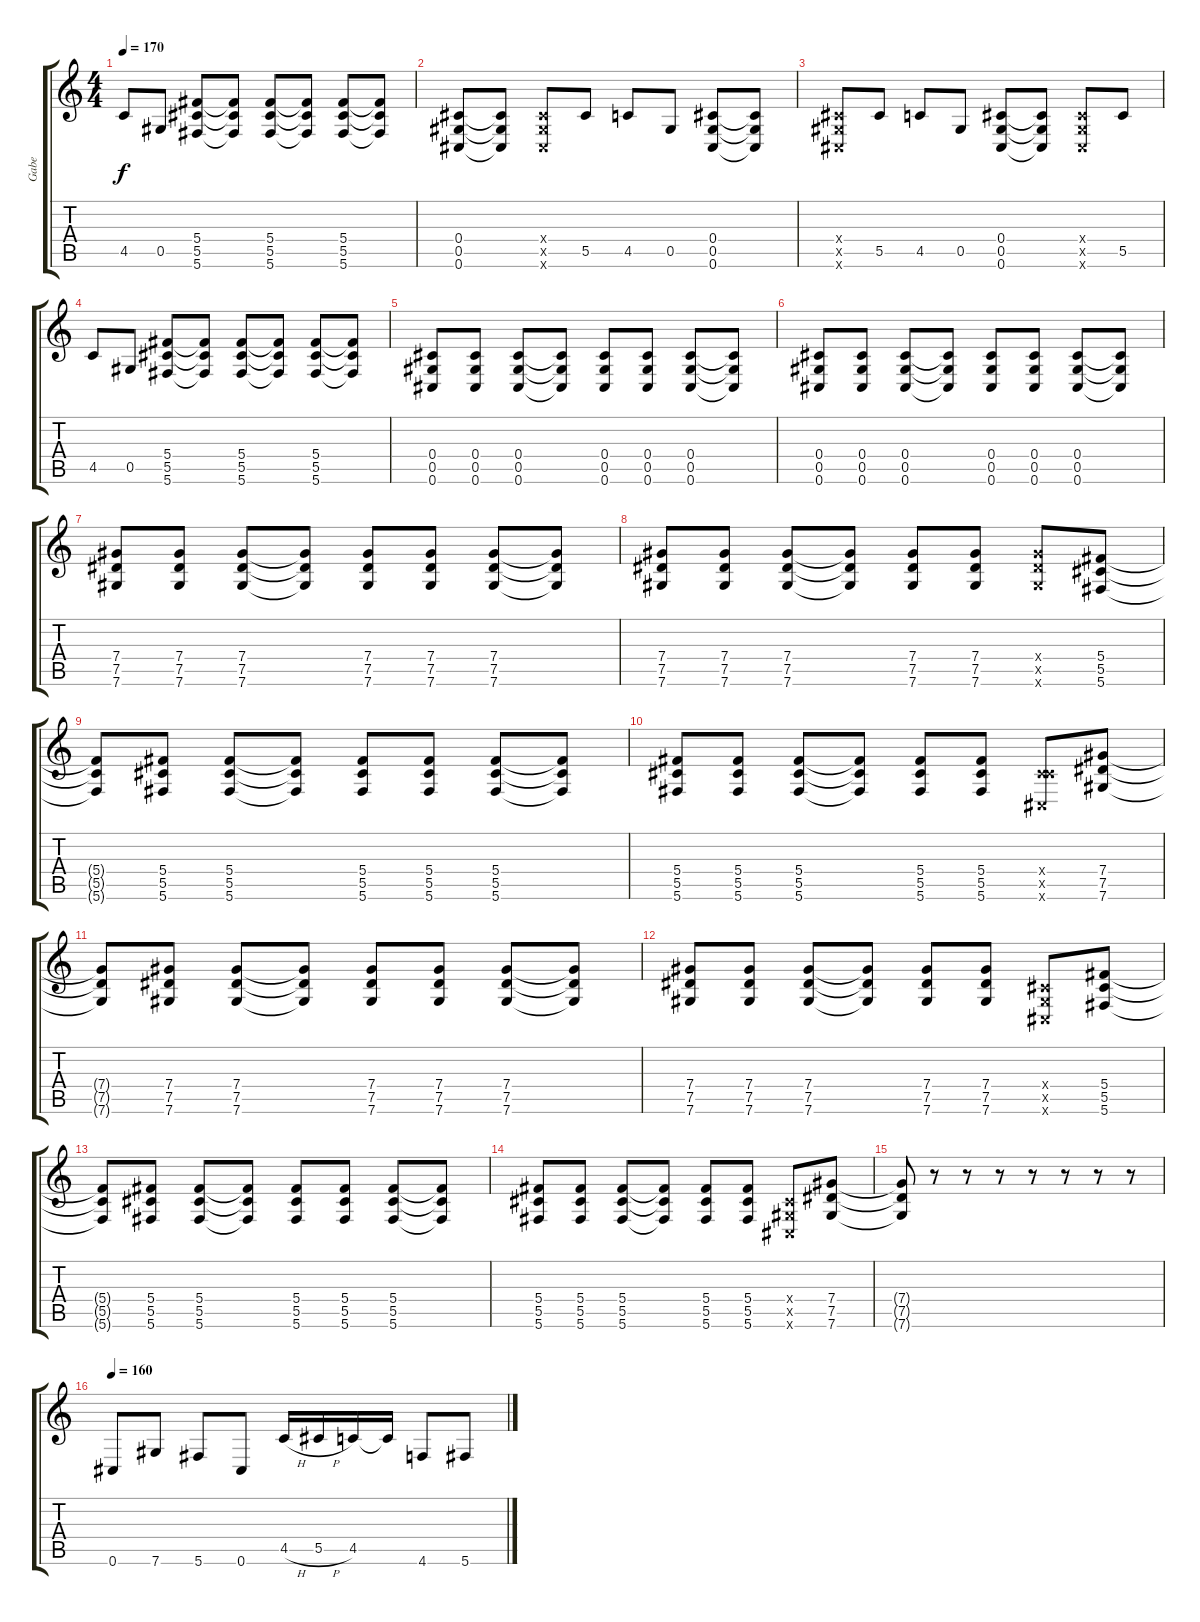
\track ("Gabe" "Gabe") {instrument distortionguitar}
\staff {score tabs}
\tuning (Eb4 Bb3 Gb3 Db3 Ab2 Db2) {hide}
\ts (4 4)
\tempo 170
\clef g2
\ks c
4.5.8{dy f} 0.5.8 (5.4 5.5 5.6).8 (5.4{t} 5.5{t} 5.6{t}).8 (5.4 5.5 5.6).8 (5.4{t} 5.5{t} 5.6{t}).8 (5.4 5.5 5.6).8 (5.4{t} 5.5{t} 5.6{t}).8 |
(0.4 0.5 0.6).8 (0.4{t} 0.5{t} 0.6{t}).8 (0.4{x} 0.5{x} 0.6{x}).8 5.5.8 4.5.8 0.5.8 (0.4 0.5 0.6).8 (0.4{t} 0.5{t} 0.6{t}).8 |
(0.4{x} 0.5{x} 0.6{x}).8 5.5.8 4.5.8 0.5.8 (0.4 0.5 0.6).8 (0.4{t} 0.5{t} 0.6{t}).8 (0.4{x} 0.5{x} 0.6{x}).8 5.5.8 |
4.5.8 0.5.8 (5.4 5.5 5.6).8 (5.4{t} 5.5{t} 5.6{t}).8 (5.4 5.5 5.6).8 (5.4{t} 5.5{t} 5.6{t}).8 (5.4 5.5 5.6).8 (5.4{t} 5.5{t} 5.6{t}).8 |
(0.4 0.5 0.6).8 (0.4 0.5 0.6).8 (0.4 0.5 0.6).8 (0.4{t} 0.5{t} 0.6{t}).8 (0.4 0.5 0.6).8 (0.4 0.5 0.6).8 (0.4 0.5 0.6).8 (0.4{t} 0.5{t} 0.6{t}).8 |
(0.4 0.5 0.6).8 (0.4 0.5 0.6).8 (0.4 0.5 0.6).8 (0.4{t} 0.5{t} 0.6{t}).8 (0.4 0.5 0.6).8 (0.4 0.5 0.6).8 (0.4 0.5 0.6).8 (0.4{t} 0.5{t} 0.6{t}).8 |
(7.4 7.5 7.6).8 (7.4 7.5 7.6).8 (7.4 7.5 7.6).8 (7.4{t} 7.5{t} 7.6{t}).8 (7.4 7.5 7.6).8 (7.4 7.5 7.6).8 (7.4 7.5 7.6).8 (7.4{t} 7.5{t} 7.6{t}).8 |
(7.4 7.5 7.6).8 (7.4 7.5 7.6).8 (7.4 7.5 7.6).8 (7.4{t} 7.5{t} 7.6{t}).8 (7.4 7.5 7.6).8 (7.4 7.5 7.6).8 (7.4{x} 7.5{x} 7.6{x}).8 (5.4 5.5 5.6).8 |
(5.4{t} 5.5{t} 5.6{t}).8 (5.4 5.5 5.6).8 (5.4 5.5 5.6).8 (5.4{t} 5.5{t} 5.6{t}).8 (5.4 5.5 5.6).8 (5.4 5.5 5.6).8 (5.4 5.5 5.6).8 (5.4{t} 5.5{t} 5.6{t}).8 |
(5.4 5.5 5.6).8 (5.4 5.5 5.6).8 (5.4 5.5 5.6).8 (5.4{t} 5.5{t} 5.6{t}).8 (5.4 5.5 5.6).8 (5.4 5.5 5.6).8 (0.4{x} 5.5{x} 0.6{x}).8 (7.4 7.5 7.6).8 |
(7.4{t} 7.5{t} 7.6{t}).8 (7.4 7.5 7.6).8 (7.4 7.5 7.6).8 (7.4{t} 7.5{t} 7.6{t}).8 (7.4 7.5 7.6).8 (7.4 7.5 7.6).8 (7.4 7.5 7.6).8 (7.4{t} 7.5{t} 7.6{t}).8 |
(7.4 7.5 7.6).8 (7.4 7.5 7.6).8 (7.4 7.5 7.6).8 (7.4{t} 7.5{t} 7.6{t}).8 (7.4 7.5 7.6).8 (7.4 7.5 7.6).8 (0.4{x} 0.5{x} 0.6{x}).8 (5.4 5.5 5.6).8 |
(5.4{t} 5.5{t} 5.6{t}).8 (5.4 5.5 5.6).8 (5.4 5.5 5.6).8 (5.4{t} 5.5{t} 5.6{t}).8 (5.4 5.5 5.6).8 (5.4 5.5 5.6).8 (5.4 5.5 5.6).8 (5.4{t} 5.5{t} 5.6{t}).8 |
(5.4 5.5 5.6).8 (5.4 5.5 5.6).8 (5.4 5.5 5.6).8 (5.4{t} 5.5{t} 5.6{t}).8 (5.4 5.5 5.6).8 (5.4 5.5 5.6).8 (0.4{x} 0.5{x} 0.6{x}).8 (7.4 7.5 7.6).8 |
(7.4{t} 7.5{t} 7.6{t}).8 r.8 r.8 r.8 r.8 r.8 r.8 r.8 |
\tempo 160
0.6.8 7.6.8 5.6.8 0.6.8 4.5{h}.16 5.5{h}.16 4.5.16 4.5{t}.16 4.6.8 5.6.8
